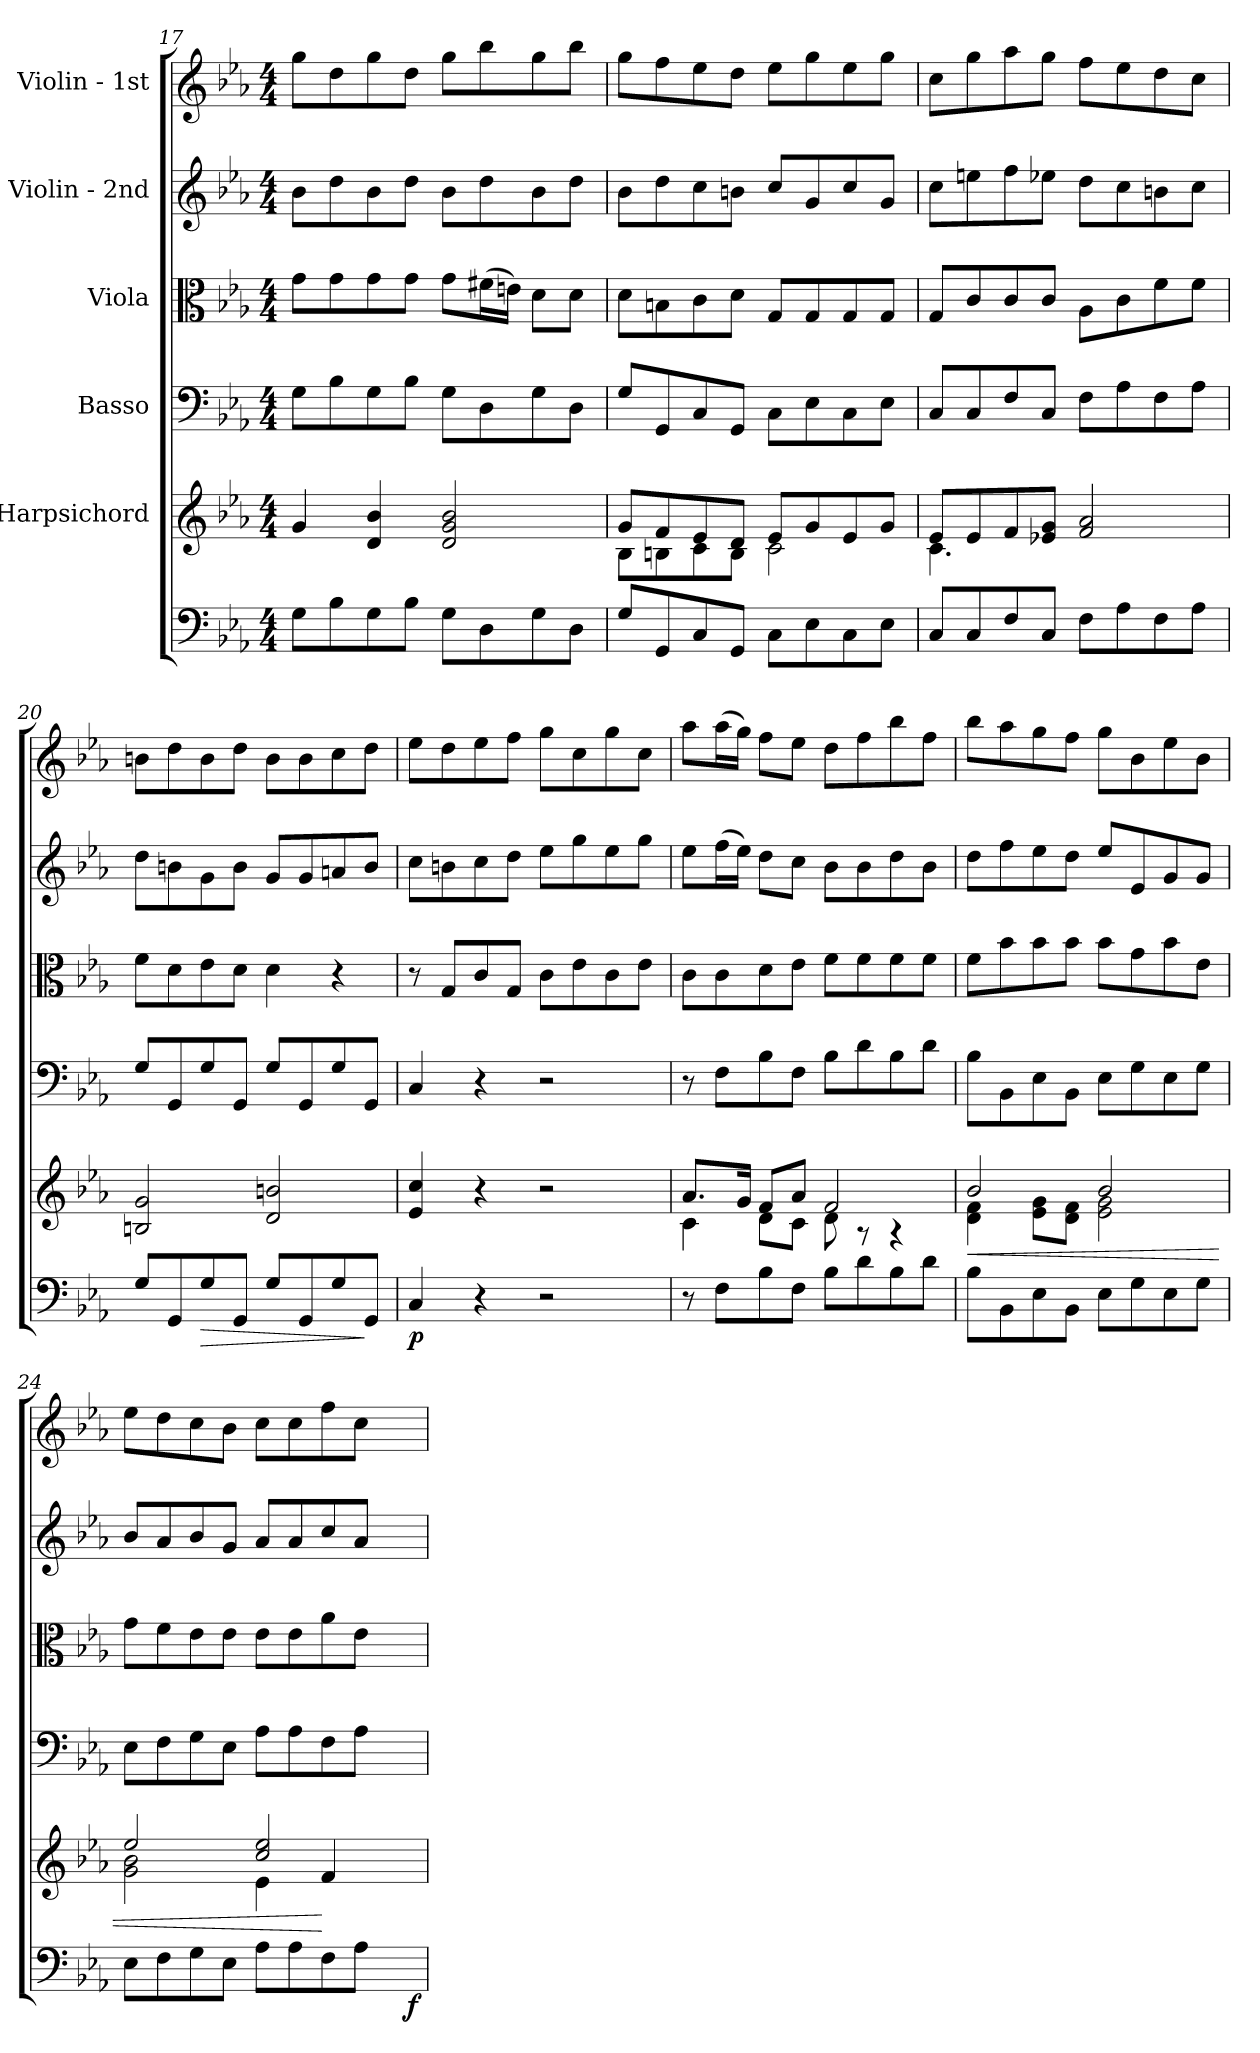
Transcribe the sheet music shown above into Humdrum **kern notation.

**kern	**dynam	**kern	**dynam	**kern	**kern	**kern	**kern
*part6	*part6	*part5	*part5	*part4	*part3	*part2	*part1
*staff6	*staff6	*staff5	*staff5	*staff4	*staff3	*staff2	*staff1
*	*	*I"Harpsichord	*	*I"Basso	*I"Viola	*I"Violin - 2nd	*I"Violin - 1st
*clefF4	*	*clefG2	*	*clefF4	*clefC3	*clefG2	*clefG2
*k[b-e-a-]	*	*k[b-e-a-]	*	*k[b-e-a-]	*k[b-e-a-]	*k[b-e-a-]	*k[b-e-a-]
*E-:	*	*E-:	*	*E-:	*E-:	*E-:	*E-:
*M4/4	*	*M4/4	*	*M4/4	*M4/4	*M4/4	*M4/4
=17	=17	=17	=17	=17	=17	=17	=17
8Gi\L	.	4gi/	.	8Gi\L	8gi\L	8b-i\L	8ggi\L
8B-i\	.	.	.	8B-i\	8gi\	8ddi\	8ddi\
8Gi\	.	4di/ 4b-i	.	8Gi\	8gi\	8b-i\	8ggi\
8B-i\J	.	.	.	8B-i\J	8gi\J	8ddi\J	8ddi\J
8Gi\L	.	2di/ 2gi 2b-i	.	8Gi\L	8gi\L	8b-i\L	8ggi\L
8Di\	.	.	.	8Di\	(16f#Xi\L	8ddi\	8bb-i\
.	.	.	.	.	16eni\JJ)	.	.
8Gi\	.	.	.	8Gi\	8di\L	8b-i\	8ggi\
8Di\J	.	.	.	8Di\J	8di\J	8ddi\J	8bb-i\J
=18	=18	=18	=18	=18	=18	=18	=18
*	*	*^	*	*	*	*	*
8Gi/L	.	8gi/L	8B-i\L	.	8Gi/L	8di\L	8b-i\L	8ggi\L
8GGi/	.	8fi/	8Bni\	.	8GGi/	8Bni\	8ddi\	8ffi\
8Ci/	.	8e-i/	8ci\	.	8Ci/	8ci\	8cci\	8ee-i\
8GGi/J	.	8di/J	8Bi\J	.	8GGi/J	8di\J	8bni\J	8ddi\J
8Ci\L	.	8e-i/L	2ci\	.	8Ci\L	8Gi/L	8cci/L	8ee-i\L
8E-i\	.	8gi/	.	.	8E-i\	8Gi/	8gi/	8ggi\
8Ci\	.	8e-i/	.	.	8Ci\	8Gi/	8cci/	8ee-i\
8E-i\J	.	8gi/J	.	.	8E-i\J	8Gi/J	8gi/J	8ggi\J
!!LO:LB:g=z
=19	=19	=19	=19	=19	=19	=19	=19	=19
8Ci/L	.	8e-i/L	4.ci\	.	8Ci/L	8Gi/L	8cci\L	8cci\L
8Ci/	.	8e-i/	.	.	8Ci/	8ci/	8eeni\	8ggi\
8Fi/	.	8fi/	.	.	8Fi/	8ci/	8ffi\	8aa-i\
8Ci/J	.	8e-Xi/ 8giJ	8ryy	.	8Ci/J	8ci/J	8ee-Xi\J	8ggi\J
8Fi\L	.	2fi/ 2a-i	2ryy	.	8Fi\L	8A-i\L	8ddi\L	8ffi\L
8A-i\	.	.	.	.	8A-i\	8ci\	8cci\	8ee-i\
8Fi\	.	.	.	.	8Fi\	8fi\	8bni\	8ddi\
8A-i\J	.	.	.	.	8A-i\J	8fi\J	8cci\J	8cci\J
*	*	*v	*v	*	*	*	*	*
=20	=20	=20	=20	=20	=20	=20	=20
8Gi/L	.	2Bni/ 2gi	.	8Gi/L	8fi\L	8ddi\L	8bni\L
8GGi/	.	.	.	8GGi/	8di\	8bni\	8ddi\
!	!LO:HP:b	!	!	!	!	!	!
8Gi/	>	.	.	8Gi/	8e-i\	8gi\	8bi\
8GGi/J	.	.	.	8GGi/J	8di\J	8bi\J	8ddi\J
8Gi/L	.	2di/ 2bni	.	8Gi/L	4di\	8gi/L	8bi\L
8GGi/	.	.	.	8GGi/	.	8gi/	8bi\
8Gi/	.	.	.	8Gi/	4r	8ani/	8cci\
8GGi/J	]	.	.	8GGi/J	.	8bi/J	8ddi\J
=21	=21	=21	=21	=21	=21	=21	=21
4Ci/	p	4e-i/ 4cci	.	4Ci/	8r	8cci\L	8ee-i\L
.	.	.	.	.	8Gi/L	8bni\	8ddi\
4r	.	4r	.	4r	8ci/	8cci\	8ee-i\
.	.	.	.	.	8Gi/J	8ddi\J	8ffi\J
2r	.	2r	.	2r	8ci\L	8ee-i\L	8ggi\L
.	.	.	.	.	8e-i\	8ggi\	8cci\
.	.	.	.	.	8ci\	8ee-i\	8ggi\
.	.	.	.	.	8e-i\J	8ggi\J	8cci\J
!!LO:PB:g=z
=22	=22	=22	=22	=22	=22	=22	=22
*	*	*^	*	*	*	*	*
8r	.	8.a-i/L	4ci\	.	8r	8ci\L	8ee-i\L	8aa-i\L
8Fi\L	.	.	.	.	8Fi\L	8ci\	(16ffi\L	(16aa-i\L
.	.	16gi/Jk	.	.	.	.	16ee-i\JJ)	16ggi\JJ)
8B-i\	.	8fi/L	8di\L	.	8B-i\	8di\	8ddi\L	8ffi\L
8Fi\J	.	8a-i/J	8ci\J	.	8Fi\J	8e-i\J	8cci\J	8ee-i\J
8B-i\L	.	2fi/	8di\	.	8B-i\L	8fi\L	8b-i\L	8ddi\L
8di\	.	.	8r	.	8di\	8fi\	8b-i\	8ffi\
8B-i\	.	.	4r	.	8B-i\	8fi\	8ddi\	8bb-i\
8di\J	.	.	.	.	8di\J	8fi\J	8b-i\J	8ffi\J
=23	=23	=23	=23	=23	=23	=23	=23	=23
!	!	!	!	!LO:HP:b	!	!	!	!
8B-i\L	.	2b-i/	4di\ 4fi	<	8B-i\L	8fi\L	8ddi\L	8bb-i\L
8BB-i\	.	.	.	.	8BB-i\	8b-i\	8ffi\	8aa-i\
8E-i\	.	.	8e-i\ 8giL	.	8E-i\	8b-i\	8ee-i\	8ggi\
8BB-i\J	.	.	8di\ 8fiJ	.	8BB-i\J	8b-i\J	8ddi\J	8ffi\J
8E-i\L	.	2b-i/	2e-i\ 2gi	.	8E-i\L	8b-i\L	8ee-i/L	8ggi\L
8Gi\	.	.	.	.	8Gi\	8gi\	8e-i/	8b-i\
8E-i\	.	.	.	.	8E-i\	8b-i\	8gi/	8ee-i\
8Gi\J	.	.	.	.	8Gi\J	8e-i\J	8gi/J	8b-i\J
=24	=24	=24	=24	=24	=24	=24	=24	=24
*^	*	*	*	*	*	*	*	*
8E-i\L	2ryy	.	2ee-i/	2gi\ 2b-i	.	8E-i\L	8gi\L	8b-i/L	8ee-i\L
8Fi\	.	.	.	.	.	8Fi\	8fi\	8a-i/	8ddi\
8Gi\	.	.	.	.	.	8Gi\	8e-i\	8b-i/	8cci\
8E-i\J	.	.	.	.	.	8E-i\J	8e-i\J	8gi/J	8b-i\J
8A-i\L	4ryy	.	2cci/ 2ee-i	4e-i\	.	8A-i\L	8e-i\L	8a-i/L	8cci\L
8A-i\	.	.	.	.	.	8A-i\	8e-i\	8a-i/	8cci\
8Fi\	8ryy	.	.	4fi/	[	8Fi\	8a-i\	8cci/	8ffi\
8A-i\J	16ryy	.	.	.	.	8A-i\J	8e-i\J	8a-i/J	8cci\J
.	32ryy	.	.	.	.	.	.	.	.
.	64ryy	.	.	.	.	.	.	.	.
.	128...ryy	.	.	.	.	.	.	.	.
.	1024ryy	f	.	.	.	.	.	.	.
*v	*v	*	*	*	*	*	*	*	*
*	*	*v	*v	*	*	*	*	*
=	=	=	=	=	=	=	=
*-	*-	*-	*-	*-	*-	*-	*-
